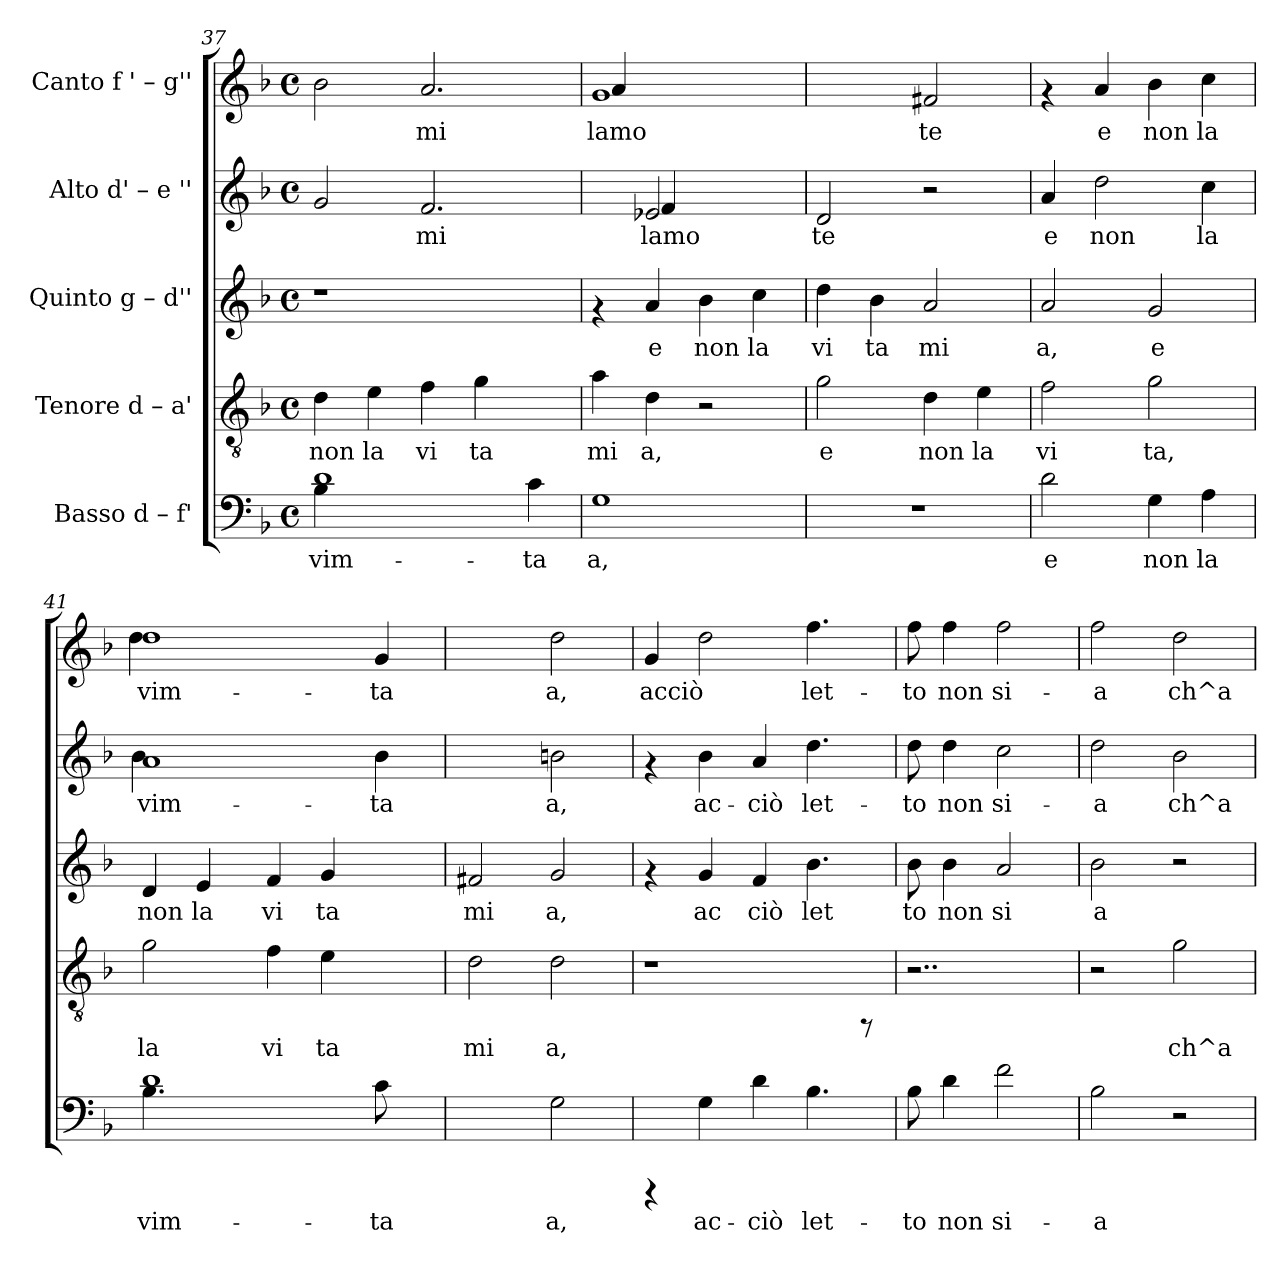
**kern	**text	**kern	**text	**kern	**text	**kern	**text	**kern	**text
*part5	*part5	*part4	*part4	*part3	*part3	*part2	*part2	*part1	*part1
*staff5	*staff5	*staff4	*staff4	*staff3	*staff3	*staff2	*staff2	*staff1	*staff1
*I"Basso  d – f'	*	*I"Tenore  d – a'	*	*I"Quinto  g – d''	*	*I"Alto  d' – e ''	*	*I"Canto  f ' – g''	*
!!LO:PB:g=z
*clefF4	*	*clefGv2	*	*clefG2	*	*clefG2	*	*clefG2	*
*k[b-]	*	*k[b-]	*	*k[b-]	*	*k[b-]	*	*k[b-]	*
*F:	*	*F:	*	*F:	*	*F:	*	*F:	*
*M4/4	*	*M4/4	*	*M4/4	*	*M4/4	*	*M4/4	*
*met(c)	*	*met(c)	*	*met(c)	*	*met(c)	*	*met(c)	*
=37	=37	=37	=37	=37	=37	=37	=37	=37	=37
*^	*	*	*	*	*	*	*	*	*
!	!	!LO:LY:b:cj	!	!LO:LY:b:rj	!	!	!	!	!	!
1d	4B-\	vim-	4d\	non	1r	.	2g/	.	2b-\	.
!	!	!	!	!LO:LY:b:rj	!	!	!	!	!	!
.	1ryy	.	4e\	la	.	.	.	.	.	.
!	!	!	!	!LO:LY:b:rj	!	!	!	!LO:LY:b:rj	!	!LO:LY:b:rj
.	.	.	4f\	vi	.	.	2.f/	mi	2.a/	mi
!	!	!	!	!LO:LY:b:rj	!	!	!	!	!	!
.	.	.	4g\	ta	.	.	.	.	.	.
!	!	!LO:LY:b:cj	!	!	!	!	!	!	!	!
4c\	.	-ta	4ryy	.	4ryy	.	.	.	.	.
*v	*v	*	*	*	*	*	*	*	*	*
=38	=38	=38	=38	=38	=38	=38	=38	=38	=38
!	!LO:LY:b:cj	!	!LO:LY:b:rj	!	!	!	!	!	!LO:LY:b:rj
*	*	*	*	*	*	*^	*	*^	*
1G	a,	4a\	mi	4rf	.	4ryy	4ryy	.	1g	4a/	lamo
!	!	!	!LO:LY:b:rj	!	!LO:LY:b:rj	!	!	!LO:LY:b:rj	!	!	!
.	.	4d\	a,	4a/	e	2e-X/	4f/	lamo	.	2.ryy	.
!	!	!	!	!	!LO:LY:b:rj	!	!	!	!	!	!
.	.	2r	.	4b-\	non	.	4ryy	.	.	.	.
!	!	!	!	!	!LO:LY:b:rj	!	!	!	!	!	!
.	.	.	.	4cc\	la	4ryy	4ryy	.	.	.	.
*	*	*	*	*	*	*	*	*	*v	*v	*
=39	=39	=39	=39	=39	=39	=39	=39	=39	=39	=39
!	!	!	!LO:LY:b:rj	!	!LO:LY:b:rj	!	!	!LO:LY:b:rj	!	!
*	*	*	*	*	*	*v	*v	*	*	*
1r	.	2g\	e	4dd\	vi	2d/	te	2ryy	.
!	!	!	!	!	!LO:LY:b:rj	!	!	!	!
.	.	.	.	4b-\	ta	.	.	.	.
!	!	!	!LO:LY:b:rj	!	!LO:LY:b:rj	!	!	!	!LO:LY:b:rj
.	.	4d\	non	2a/	mi	2r	.	2f#X/	te
!	!	!	!LO:LY:b:rj	!	!	!	!	!	!
.	.	4e\	la	.	.	.	.	.	.
=40	=40	=40	=40	=40	=40	=40	=40	=40	=40
!	!LO:LY:b:cj	!	!LO:LY:b:rj	!	!LO:LY:b:rj	!	!LO:LY:b:rj	!	!
2d\	e	2f\	vi	2a/	a,	4a/	e	4rf	.
!	!	!	!	!	!	!	!LO:LY:b:rj	!	!LO:LY:b:rj
.	.	.	.	.	.	2dd\	non	4a/	e
!	!LO:LY:b:cj	!	!LO:LY:b:rj	!	!LO:LY:b:rj	!	!	!	!LO:LY:b:rj
4G\	non	2g\	ta,	2g/	e	.	.	4b-\	non
!	!LO:LY:b:cj	!	!	!	!	!	!LO:LY:b:rj	!	!LO:LY:b:rj
4A\	la	.	.	.	.	4cc\	la	4cc\	la
=41	=41	=41	=41	=41	=41	=41	=41	=41	=41
*^	*	*	*	*	*	*	*	*	*
!	!	!LO:LY:b:cj	!	!LO:LY:b:rj	!	!LO:LY:b:rj	!	!LO:LY:b:rj	!	!LO:LY:b:rj
*	*	*	*	*	*	*	*^	*	*^	*
1d	4.B-\	vim-	2g\	la	4d/	non	1a	4b-\	vim-	1dd	4dd\	vim-
!	!	!	!	!	!	!LO:LY:b:rj	!	!	!	!	!	!
.	.	.	.	.	4e/	la	.	1ryy	.	.	1ryy	.
.	8ryy	.	.	.	.	.	.	.	.	.	.	.
!	!	!	!	!LO:LY:b:rj	!	!LO:LY:b:rj	!	!	!	!	!	!
.	2.ryy	.	4f\	vi	4f/	vi	.	.	.	.	.	.
!	!	!	!	!LO:LY:b:rj	!	!LO:LY:b:rj	!	!	!	!	!	!
.	.	.	4e\	ta	4g/	ta	.	.	.	.	.	.
!	!	!LO:LY:b:cj	!	!	!	!	!	!	!LO:LY:b:rj	!	!	!LO:LY:b:rj
8c\	.	-ta	4ryy	.	4ryy	.	4b-\	.	-ta	4g/	.	-ta
8ryy	.	.	.	.	.	.	.	.	.	.	.	.
*	*	*	*	*	*	*	*v	*v	*	*	*	*
*v	*v	*	*	*	*	*	*	*	*v	*v	*
=42	=42	=42	=42	=42	=42	=42	=42	=42	=42
!	!	!	!LO:LY:b:rj	!	!LO:LY:b:rj	!	!	!	!
2ryy	.	2d\	mi	2f#X/	mi	2ryy	.	2ryy	.
!	!LO:LY:b:cj	!	!LO:LY:b:rj	!	!LO:LY:b:rj	!	!LO:LY:b:rj	!	!LO:LY:b:rj
2G\	a,	2d\	a,	2g/	a,	2bn\	a,	2dd\	a,
=43	=43	=43	=43	=43	=43	=43	=43	=43	=43
!	!	!	!	!	!	!	!	!	!LO:LY:b:rj
4rCCC	.	1r	.	4rf	.	4rf	.	4g/	acciò
!	!LO:LY:b:cj	!	!	!	!LO:LY:b:rj	!	!LO:LY:b:rj	!	!LO:LY:b:rj
4G\	ac-	.	.	4g/	ac	4b-\	ac-	2dd\	.
!	!LO:LY:b:cj	!	!	!	!LO:LY:b:rj	!	!LO:LY:b:rj	!	!
4d\	-ciò	.	.	4f/	ciò	4a/	-ciò	.	.
!	!LO:LY:b:cj	!	!	!	!LO:LY:b:rj	!	!LO:LY:b:rj	!	!LO:LY:b:rj
4.B-\	let-	.	.	4.b-\	let	4.dd\	let-	4.ff\	let-
.	.	8rFF	.	.	.	.	.	.	.
=44	=44	=44	=44	=44	=44	=44	=44	=44	=44
!	!LO:LY:b:cj	!	!	!	!LO:LY:b:rj	!	!LO:LY:b:rj	!	!LO:LY:b:rj
8B-\	-to	2..r	.	8b-\	to	8dd\	-to	8ff\	-to
!	!LO:LY:b:cj	!	!	!	!LO:LY:b:rj	!	!LO:LY:b:rj	!	!LO:LY:b:rj
4d\	non	.	.	4b-\	non	4dd\	non	4ff\	non
!	!LO:LY:b:cj	!	!	!	!LO:LY:b:rj	!	!LO:LY:b:rj	!	!LO:LY:b:rj
2f\	si-	.	.	2a/	si	2cc\	si-	2ff\	si-
!!LO:LB:g=z
=45	=45	=45	=45	=45	=45	=45	=45	=45	=45
!	!LO:LY:b:cj	!	!	!	!LO:LY:b:rj	!	!LO:LY:b:rj	!	!LO:LY:b:rj
2B-\	-a	2r	.	2b-\	a	2dd\	-a	2ff\	-a
!	!	!	!LO:LY:b:rj	!	!	!	!LO:LY:b:rj	!	!LO:LY:b:rj
2r	.	2g\	ch^a	2r	.	2b-\	ch^a-	2dd\	ch^a-
=	=	=	=	=	=	=	=	=	=
*-	*-	*-	*-	*-	*-	*-	*-	*-	*-
